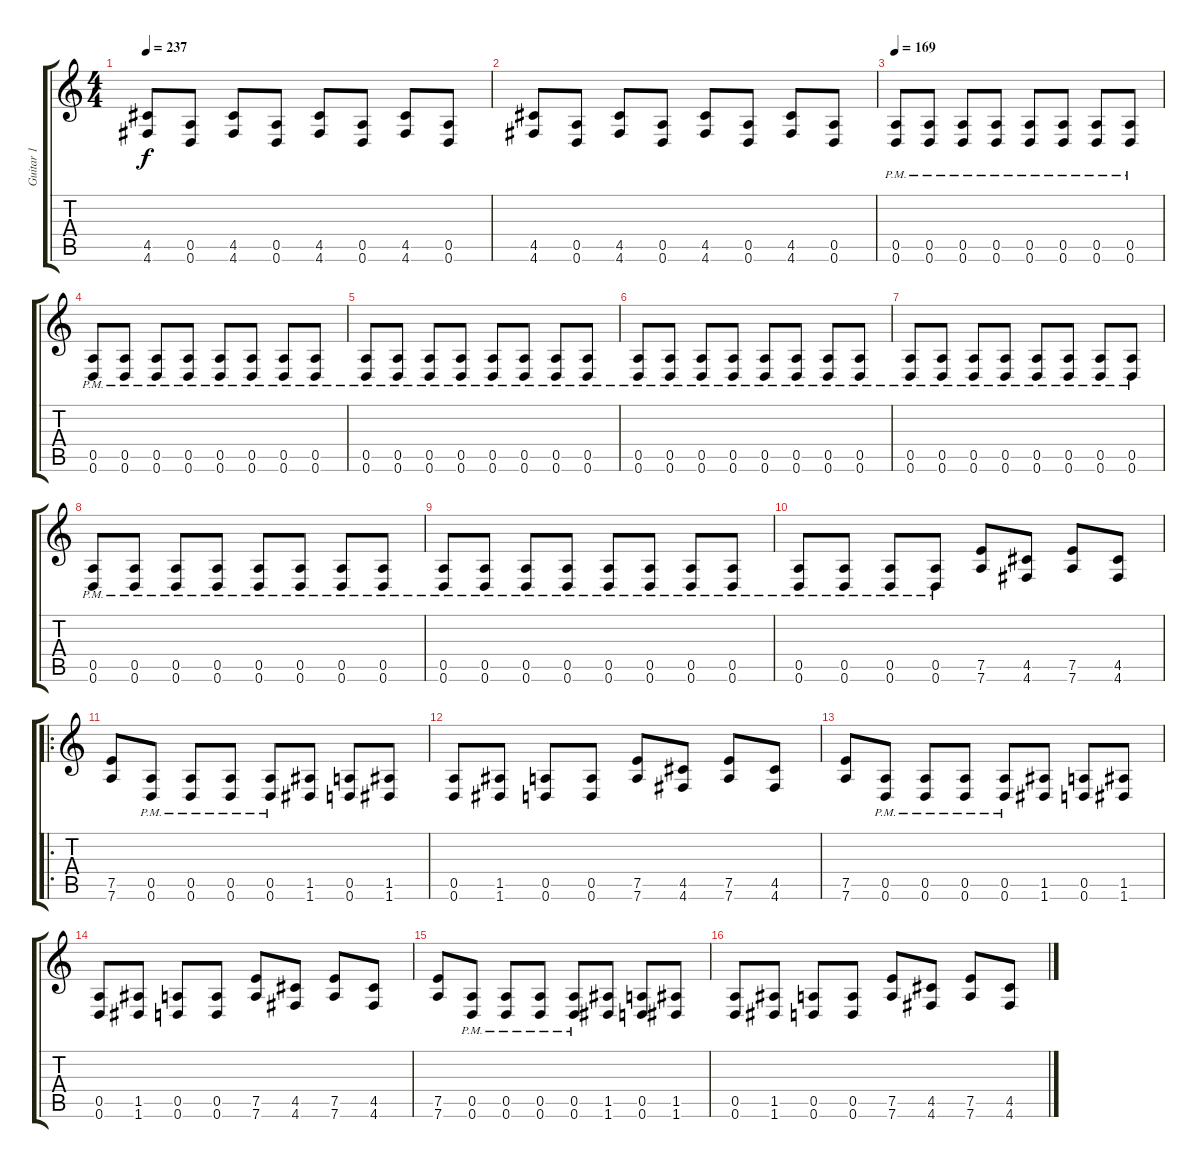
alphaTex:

\track ("Guitar 1" "Guitar 1") {instrument distortionguitar}
\staff {score tabs}
\tuning (E4 B3 G3 D3 A2 D2) {hide}
\ts (4 4)
\tempo 237
\clef g2
\ks c
(4.5 4.6).8{dy f} (0.5 0.6).8 (4.5 4.6).8 (0.5 0.6).8 (4.5 4.6).8 (0.5 0.6).8 (4.5 4.6).8 (0.5 0.6).8 |
(4.5 4.6).8 (0.5 0.6).8 (4.5 4.6).8 (0.5 0.6).8 (4.5 4.6).8 (0.5 0.6).8 (4.5 4.6).8 (0.5 0.6).8 |
\tempo 169
(0.5{pm} 0.6{pm}).8 (0.5{pm} 0.6{pm}).8 (0.5{pm} 0.6{pm}).8 (0.5{pm} 0.6{pm}).8 (0.5{pm} 0.6{pm}).8 (0.5{pm} 0.6{pm}).8 (0.5{pm} 0.6{pm}).8 (0.5{pm} 0.6{pm}).8 |
(0.5{pm} 0.6{pm}).8 (0.5{pm} 0.6{pm}).8 (0.5{pm} 0.6{pm}).8 (0.5{pm} 0.6{pm}).8 (0.5{pm} 0.6{pm}).8 (0.5{pm} 0.6{pm}).8 (0.5{pm} 0.6{pm}).8 (0.5{pm} 0.6{pm}).8 |
(0.5{pm} 0.6{pm}).8 (0.5{pm} 0.6{pm}).8 (0.5{pm} 0.6{pm}).8 (0.5{pm} 0.6{pm}).8 (0.5{pm} 0.6{pm}).8 (0.5{pm} 0.6{pm}).8 (0.5{pm} 0.6{pm}).8 (0.5{pm} 0.6{pm}).8 |
(0.5{pm} 0.6{pm}).8 (0.5{pm} 0.6{pm}).8 (0.5{pm} 0.6{pm}).8 (0.5{pm} 0.6{pm}).8 (0.5{pm} 0.6{pm}).8 (0.5{pm} 0.6{pm}).8 (0.5{pm} 0.6{pm}).8 (0.5{pm} 0.6{pm}).8 |
(0.5{pm} 0.6{pm}).8 (0.5{pm} 0.6{pm}).8 (0.5{pm} 0.6{pm}).8 (0.5{pm} 0.6{pm}).8 (0.5{pm} 0.6{pm}).8 (0.5{pm} 0.6{pm}).8 (0.5{pm} 0.6{pm}).8 (0.5{pm} 0.6{pm}).8 |
(0.5{pm} 0.6{pm}).8 (0.5{pm} 0.6{pm}).8 (0.5{pm} 0.6{pm}).8 (0.5{pm} 0.6{pm}).8 (0.5{pm} 0.6{pm}).8 (0.5{pm} 0.6{pm}).8 (0.5{pm} 0.6{pm}).8 (0.5{pm} 0.6{pm}).8 |
(0.5{pm} 0.6{pm}).8 (0.5{pm} 0.6{pm}).8 (0.5{pm} 0.6{pm}).8 (0.5{pm} 0.6{pm}).8 (0.5{pm} 0.6{pm}).8 (0.5{pm} 0.6{pm}).8 (0.5{pm} 0.6{pm}).8 (0.5{pm} 0.6{pm}).8 |
(0.5{pm} 0.6{pm}).8 (0.5{pm} 0.6{pm}).8 (0.5{pm} 0.6{pm}).8 (0.5{pm} 0.6{pm}).8 (7.5 7.6).8 (4.5 4.6).8 (7.5 7.6).8 (4.5 4.6).8 |
\ro
(7.5 7.6).8 (0.5{pm} 0.6{pm}).8 (0.5{pm} 0.6{pm}).8 (0.5{pm} 0.6{pm}).8 (0.5{pm} 0.6{pm}).8 (1.5 1.6).8 (0.5 0.6).8 (1.5 1.6).8 |
(0.5 0.6).8 (1.5 1.6).8 (0.5 0.6).8 (0.5 0.6).8 (7.5 7.6).8 (4.5 4.6).8 (7.5 7.6).8 (4.5 4.6).8 |
(7.5 7.6).8 (0.5{pm} 0.6{pm}).8 (0.5{pm} 0.6{pm}).8 (0.5{pm} 0.6{pm}).8 (0.5{pm} 0.6{pm}).8 (1.5 1.6).8 (0.5 0.6).8 (1.5 1.6).8 |
(0.5 0.6).8 (1.5 1.6).8 (0.5 0.6).8 (0.5 0.6).8 (7.5 7.6).8 (4.5 4.6).8 (7.5 7.6).8 (4.5 4.6).8 |
(7.5 7.6).8 (0.5{pm} 0.6{pm}).8 (0.5{pm} 0.6{pm}).8 (0.5{pm} 0.6{pm}).8 (0.5{pm} 0.6{pm}).8 (1.5 1.6).8 (0.5 0.6).8 (1.5 1.6).8 |
(0.5 0.6).8 (1.5 1.6).8 (0.5 0.6).8 (0.5 0.6).8 (7.5 7.6).8 (4.5 4.6).8 (7.5 7.6).8 (4.5 4.6).8
